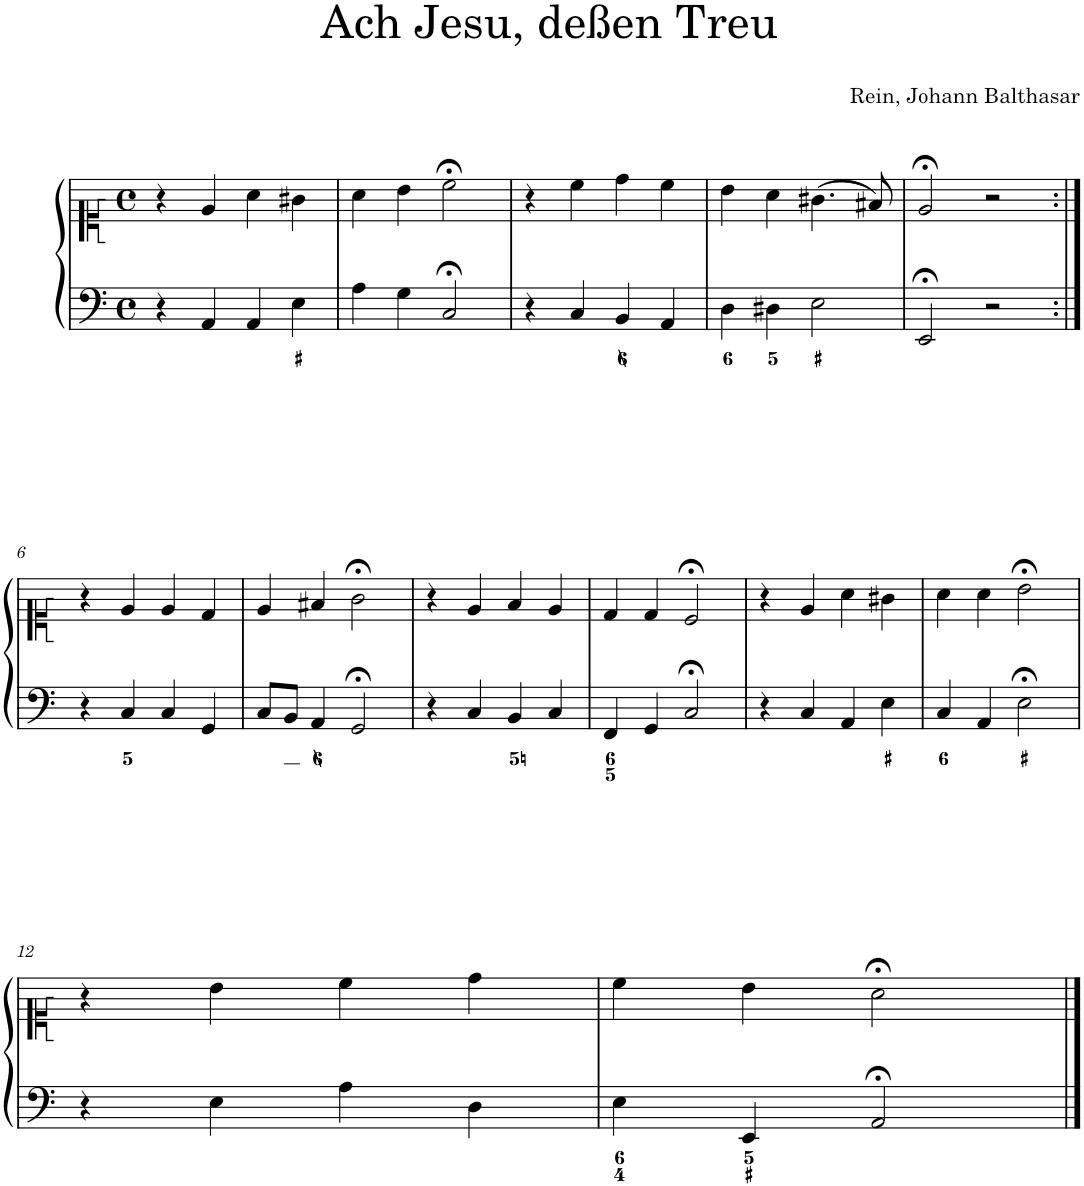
**kern	**kern
*part1	*part1
*staff2	*staff1
*I"Piano	*
*I'Pno.	*
*clefF4	*clefC1
*k[]	*k[]
*M4/4	*M4/4
*met(c)	*met(c)
=1	=1
4r	4r
4AA/	4e/
4AA/	4a\
4E\	4g#X\
=2	=2
4A\	4a\
4G\	4b\
2C;</	2cc;<\
=3	=3
4r	4r
4C/	4cc\
4BB/	4dd\
4AA/	4cc\
=4	=4
4D\	4b\
4D#X\	4a\
2E\	(4.g#X\
.	8f#X/)
=5	=5
2EE;</	2e;</
2r	2r
!!LO:LB:g=z
=6:|!	=6:|!
4r	4r
4C/	4e/
4C/	4e/
4GG/	4d/
=7	=7
8C/L	4e/
8BB/J	.
4AA/	4f#X/
2GG;</	2g;<\
=8	=8
4r	4r
4C/	4e/
4BB/	4f/
4C/	4e/
=9	=9
4FF/	4d/
4GG/	4d/
2C;</	2c;</
=10	=10
4r	4r
4C/	4e/
4AA/	4a\
4E\	4g#X\
=11	=11
4C/	4a\
4AA/	4a\
2E;<\	2b;<\
!!LO:LB:g=z
=12	=12
4r	4r
4E\	4b\
4A\	4cc\
4D\	4dd\
=13	=13
4E\	4cc\
4EE/	4b\
2AA;</	2a;<\
==	==
*-	*-
